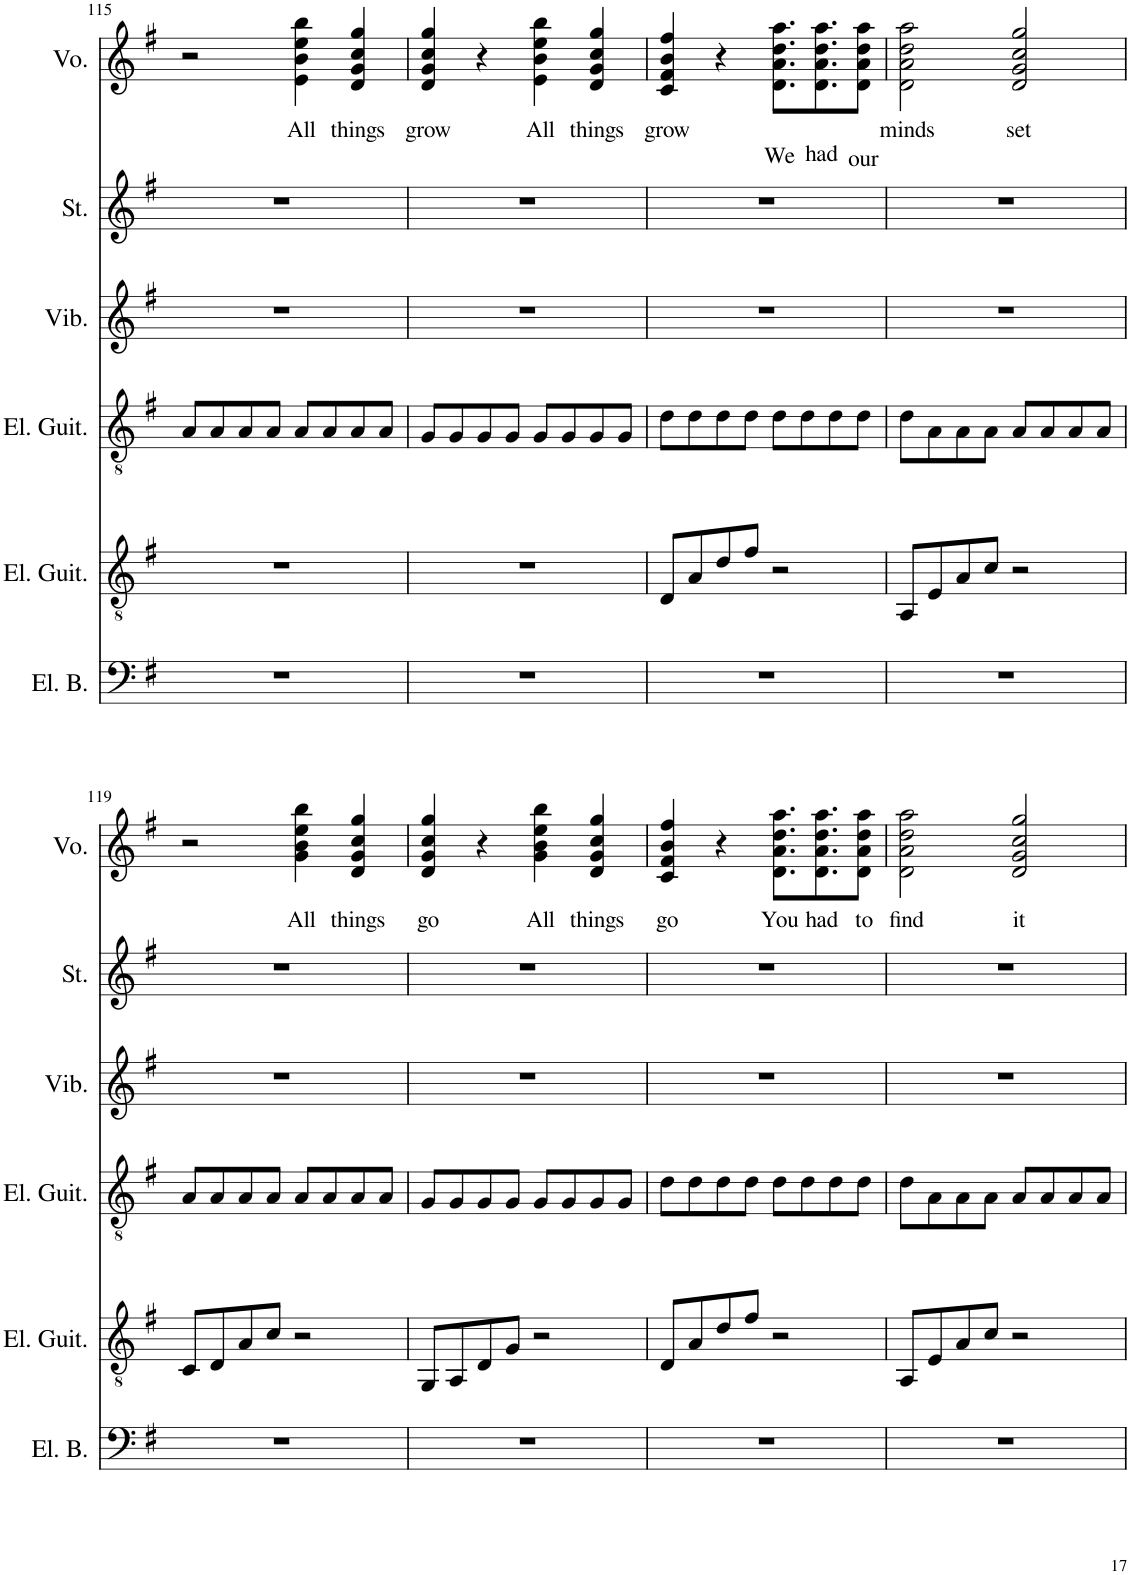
**kern	**kern	**kern	**kern	**kern	**kern	**text
*part6	*part5	*part4	*part3	*part2	*part1	*part1
*staff6	*staff5	*staff4	*staff3	*staff2	*staff1	*staff1
*I"Electric Bass	*I"Electric Guitar	*I"Electric Guitar	*I"Vibraphone	*I"Strings	*I"Voice	*
*I'El. B.	*I'El. Guit.	*I'El. Guit.	*I'Vib.	*I'St.	*I'Vo.	*
!!LO:PB:g=z
*clefF4	*clefGv2	*clefGv2	*clefG2	*clefG2	*clefG2	*
*Trd7c12	*Trd7c12	*Trd7c12	*	*	*	*
*k[f#]	*k[f#]	*k[f#]	*k[f#]	*k[f#]	*k[f#]	*
*M4/4	*M4/4	*M4/4	*M4/4	*M4/4	*M4/4	*
=115	=115	=115	=115	=115	=115	=115
1r	1r	8A/L	1r	1r	2r	.
.	.	8A/	.	.	.	.
.	.	8A/	.	.	.	.
.	.	8A/J	.	.	.	.
!	!	!	!	!	!	!LO:LY:b
.	.	8A/L	.	.	4e\ 4b\ 4ee\ 4bb\	All
.	.	8A/	.	.	.	.
!	!	!	!	!	!	!LO:LY:b
.	.	8A/	.	.	4d/ 4g/ 4cc/ 4gg/	things
.	.	8A/J	.	.	.	.
=116	=116	=116	=116	=116	=116	=116
!	!	!	!	!	!	!LO:LY:b
1r	1r	8G/L	1r	1r	4d/ 4g/ 4cc/ 4gg/	grow
.	.	8G/	.	.	.	.
.	.	8G/	.	.	4r	.
.	.	8G/J	.	.	.	.
!	!	!	!	!	!	!LO:LY:b
.	.	8G/L	.	.	4e\ 4b\ 4ee\ 4bb\	All
.	.	8G/	.	.	.	.
!	!	!	!	!	!	!LO:LY:b
.	.	8G/	.	.	4d/ 4g/ 4cc/ 4gg/	things
.	.	8G/J	.	.	.	.
=117	=117	=117	=117	=117	=117	=117
!	!	!	!	!	!	!LO:LY:b
1r	8D/L	8d\L	1r	1r	4c/ 4f#/ 4b/ 4ff#/	grow
.	8A/	8d\	.	.	.	.
.	8d/	8d\	.	.	4r	.
.	8f#/J	8d\J	.	.	.	.
!	!	!	!	!	!	!LO:LY:b
.	2r	8d\L	.	.	8.d\ 8.a\ 8.dd\ 8.aa\L	We
.	.	8d\	.	.	.	.
!	!	!	!	!	!	!LO:LY:b
.	.	.	.	.	8.d\ 8.a\ 8.dd\ 8.aa\	had
.	.	8d\	.	.	.	.
!	!	!	!	!	!	!LO:LY:b
.	.	8d\J	.	.	8d\ 8a\ 8dd\ 8aa\J	our
=118	=118	=118	=118	=118	=118	=118
!	!	!	!	!	!	!LO:LY:b
1r	8AA/L	8d\L	1r	1r	2d\ 2a\ 2dd\ 2aa\	minds
.	8E/	8A\	.	.	.	.
.	8A/	8A\	.	.	.	.
.	8c/J	8A\J	.	.	.	.
!	!	!	!	!	!	!LO:LY:b
.	2r	8A/L	.	.	2d/ 2g/ 2cc/ 2gg/	set
.	.	8A/	.	.	.	.
.	.	8A/	.	.	.	.
.	.	8A/J	.	.	.	.
!!LO:LB:g=z
=119	=119	=119	=119	=119	=119	=119
1r	8C/L	8A/L	1r	1r	2r	.
.	8D/	8A/	.	.	.	.
.	8A/	8A/	.	.	.	.
.	8c/J	8A/J	.	.	.	.
!	!	!	!	!	!	!LO:LY:b
.	2r	8A/L	.	.	4g\ 4b\ 4ee\ 4bb\	All
.	.	8A/	.	.	.	.
!	!	!	!	!	!	!LO:LY:b
.	.	8A/	.	.	4d/ 4g/ 4cc/ 4gg/	things
.	.	8A/J	.	.	.	.
=120	=120	=120	=120	=120	=120	=120
!	!	!	!	!	!	!LO:LY:b
1r	8GG/L	8G/L	1r	1r	4d/ 4g/ 4cc/ 4gg/	go
.	8AA/	8G/	.	.	.	.
.	8D/	8G/	.	.	4r	.
.	8G/J	8G/J	.	.	.	.
!	!	!	!	!	!	!LO:LY:b
.	2r	8G/L	.	.	4g\ 4b\ 4ee\ 4bb\	All
.	.	8G/	.	.	.	.
!	!	!	!	!	!	!LO:LY:b
.	.	8G/	.	.	4d/ 4g/ 4cc/ 4gg/	things
.	.	8G/J	.	.	.	.
=121	=121	=121	=121	=121	=121	=121
!	!	!	!	!	!	!LO:LY:b
1r	8D/L	8d\L	1r	1r	4c/ 4f#/ 4b/ 4ff#/	go
.	8A/	8d\	.	.	.	.
.	8d/	8d\	.	.	4r	.
.	8f#/J	8d\J	.	.	.	.
!	!	!	!	!	!	!LO:LY:b
.	2r	8d\L	.	.	8.d\ 8.a\ 8.dd\ 8.aa\L	You
.	.	8d\	.	.	.	.
!	!	!	!	!	!	!LO:LY:b
.	.	.	.	.	8.d\ 8.a\ 8.dd\ 8.aa\	had
.	.	8d\	.	.	.	.
!	!	!	!	!	!	!LO:LY:b
.	.	8d\J	.	.	8d\ 8a\ 8dd\ 8aa\J	to
=122	=122	=122	=122	=122	=122	=122
!	!	!	!	!	!	!LO:LY:b
1r	8AA/L	8d\L	1r	1r	2d\ 2a\ 2dd\ 2aa\	find
.	8E/	8A\	.	.	.	.
.	8A/	8A\	.	.	.	.
.	8c/J	8A\J	.	.	.	.
!	!	!	!	!	!	!LO:LY:b
.	2r	8A/L	.	.	2d/ 2g/ 2cc/ 2gg/	it
.	.	8A/	.	.	.	.
.	.	8A/	.	.	.	.
.	.	8A/J	.	.	.	.
=	=	=	=	=	=	=
*-	*-	*-	*-	*-	*-	*-
